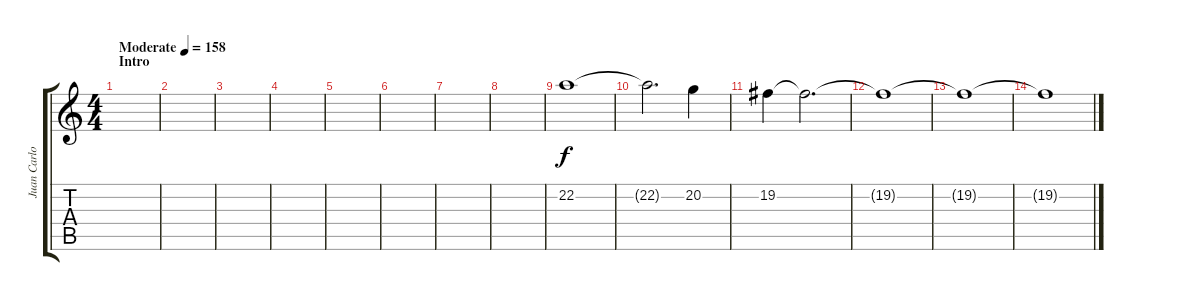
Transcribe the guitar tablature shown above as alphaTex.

\track ("Juan Carlos" "Juan Carlo") {instrument rockorgan}
\staff {score tabs}
\tuning (E4 B3 G3 D3 A2 E2) {hide}
\ts (4 4)
\section ("" "Intro")
\tempo (158 "Moderate")
\clef g2
\ks c
|
|
|
|
|
|
|
|
22.2.1 |
22.2{t}.2{d} 20.2.4 |
19.2.4 19.2{t}.2{d volume 0} |
19.2{t}.1 |
19.2{t}.1 |
19.2{t}.1
